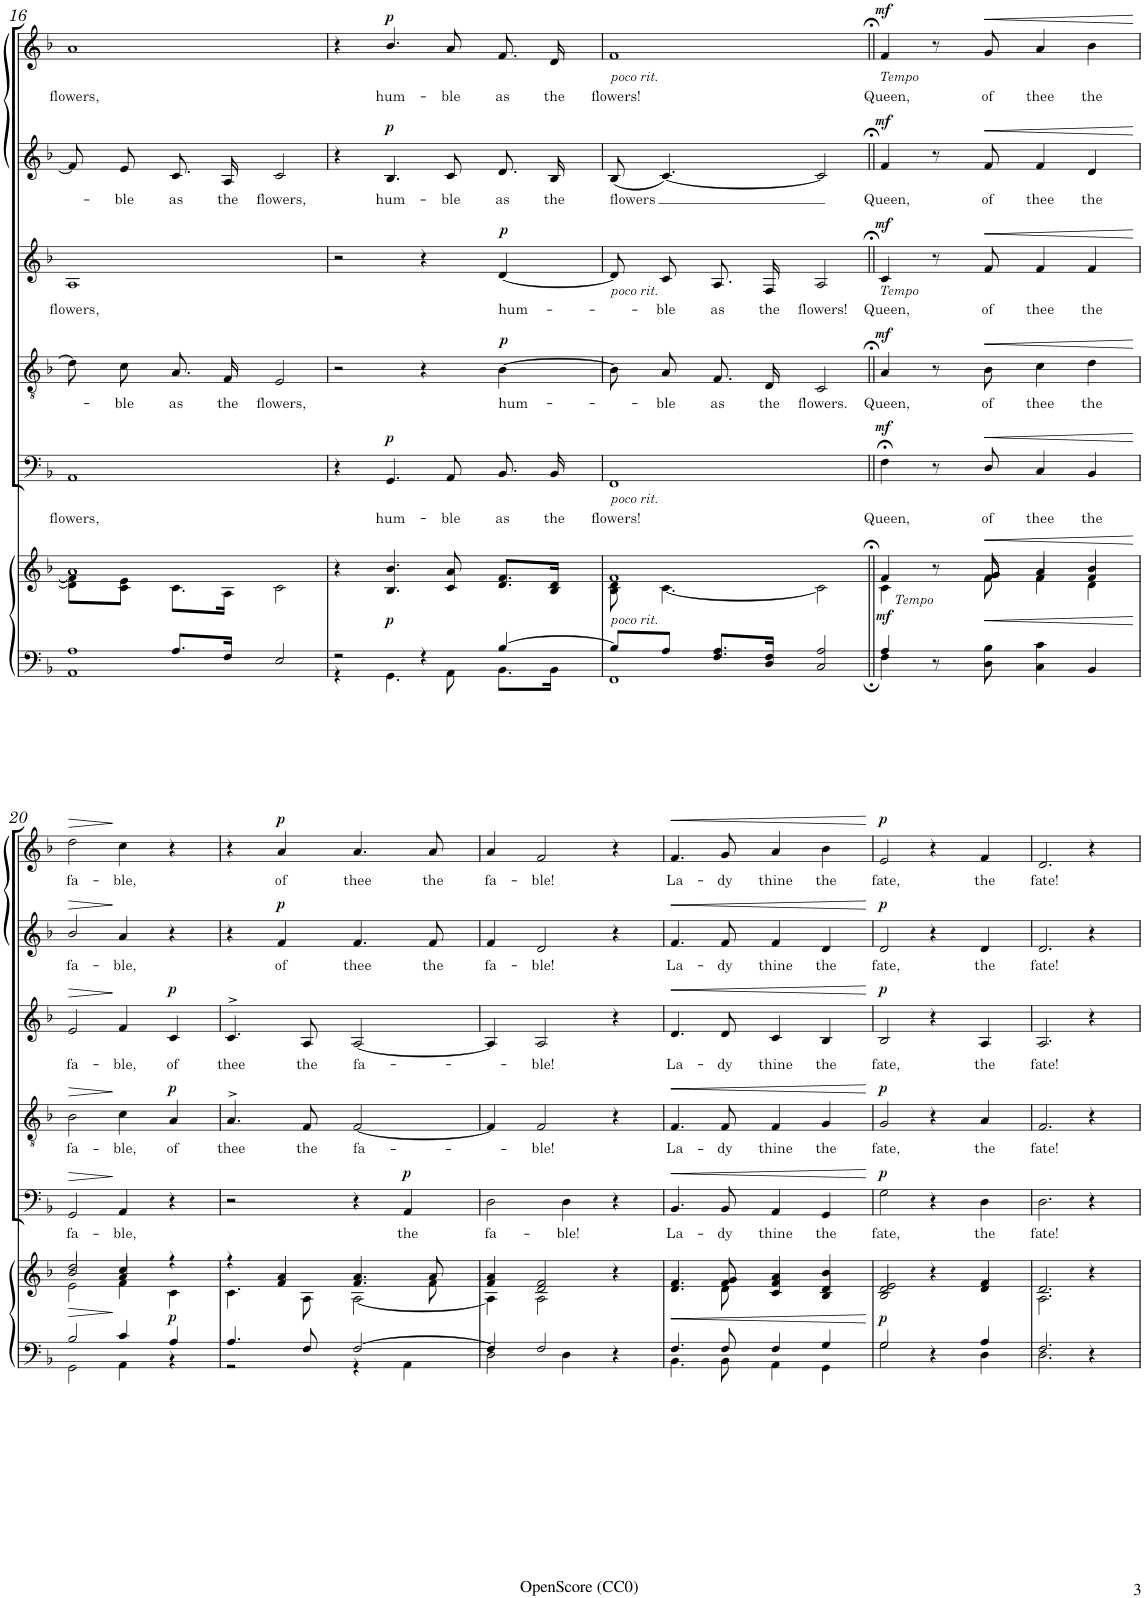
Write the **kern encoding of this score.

**kern	**kern	**dynam	**kern	**text	**dynam	**kern	**text	**dynam	**kern	**text	**dynam	**kern	**text	**dynam	**kern	**text	**dynam
*part6	*part6	*part6	*part5	*part5	*part5	*part4	*part4	*part4	*part3	*part3	*part3	*part2	*part2	*part2	*part1	*part1	*part1
*staff7	*staff6	*staff6/7	*staff5	*staff5	*staff5	*staff4	*staff4	*staff4	*staff3	*staff3	*staff3	*staff2	*staff2	*staff2	*staff1	*staff1	*staff1
*I"Piano for practice only	*	*	*I"Bass	*	*	*I"Tenor	*	*	*I"Alto	*	*	*I"Soprano II	*	*	*I"Soprano I	*	*
*I'Pno	*	*	*	*	*	*	*	*	*	*	*	*	*	*	*	*	*
!!LO:PB:g=z
*clefF4	*clefG2	*	*clefF4	*	*	*clefGv2	*	*	*clefG2	*	*	*clefG2	*	*	*clefG2	*	*
*k[b-]	*k[b-]	*	*k[b-]	*	*	*k[b-]	*	*	*k[b-]	*	*	*k[b-]	*	*	*k[b-]	*	*
*M4/4	*M4/4	*	*M4/4	*	*	*M4/4	*	*	*M4/4	*	*	*M4/4	*	*	*M4/4	*	*
=16	=16	=16	=16	=16	=16	=16	=16	=16	=16	=16	=16	=16	=16	=16	=16	=16	=16
*^	*^	*	*	*	*	*	*	*	*	*	*	*	*	*	*	*	*
*	*^	*	*	*	*	*	*	*	*	*	*	*	*	*	*	*	*	*	*
!	!	!	!	!	!	!	!LO:LY:b	!	!	!	!	!	!LO:LY:b	!	!	!	!	!	!LO:LY:b	!
1A	1AA	4ryy	1a	8d\] 8f\]L	.	1AA	flowers,	.	8d\L]	.	.	1A	flowers,	.	8f/L]	.	.	1a	flowers,	.
!	!	!	!	!	!	!	!	!	!	!LO:LY:b	!	!	!	!	!	!LO:LY:b	!	!	!	!
.	.	.	.	8c\ 8e\J	.	.	.	.	8c\J	-ble	.	.	.	.	8e/J	-ble	.	.	.	.
!	!	!	!	!	!	!	!	!	!	!LO:LY:b	!	!	!	!	!	!LO:LY:b	!	!	!	!
.	.	8.A/L	.	8.c\L	.	.	.	.	8.A/L	as	.	.	.	.	8.c/L	as	.	.	.	.
!	!	!	!	!	!	!	!	!	!	!LO:LY:b	!	!	!	!	!	!LO:LY:b	!	!	!	!
.	.	16F/Jk	.	16A\Jk	.	.	.	.	16F/Jk	the	.	.	.	.	16A/Jk	the	.	.	.	.
!	!	!	!	!	!	!	!	!	!	!LO:LY:b	!	!	!	!	!	!LO:LY:b	!	!	!	!
.	.	2E/	.	2c\	.	.	.	.	2E/	flowers,	.	.	.	.	2c/	flowers,	.	.	.	.
*	*v	*v	*	*	*	*	*	*	*	*	*	*	*	*	*	*	*	*	*	*
*	*	*v	*v	*	*	*	*	*	*	*	*	*	*	*	*	*	*	*	*
=17	=17	=17	=17	=17	=17	=17	=17	=17	=17	=17	=17	=17	=17	=17	=17	=17	=17	=17
2r	4r	4r	.	4r	.	.	2r	.	.	2r	.	.	4r	.	.	4r	.	.
!	!	!	!LO:DY:b	!	!LO:LY:b	!LO:DY:a	!	!	!	!	!	!	!	!LO:LY:b	!LO:DY:a	!	!LO:LY:b	!LO:DY:a
.	4.GG\	4.B-/ 4.b-/	p	4.GG/	hum-	p	.	.	.	.	.	.	4.B-/	hum-	p	4.b-/	hum-	p
4r	.	.	.	.	.	.	4r	.	.	4r	.	.	.	.	.	.	.	.
!	!	!	!	!	!LO:LY:b	!	!	!	!	!	!	!	!	!LO:LY:b	!	!	!LO:LY:b	!
.	8AA\	8c/ 8a/	.	8AA/	-ble	.	.	.	.	.	.	.	8c/	-ble	.	8a/	-ble	.
!	!	!	!	!	!LO:LY:b	!	!	!LO:LY:b	!LO:DY:a	!	!LO:LY:b	!LO:DY:a	!	!LO:LY:b	!	!	!LO:LY:b	!
[4B-/	8.BB-\L	8.d/ 8.f/L	.	8.BB-/L	as	.	[4B-\	hum-	p	[4d/	hum-	p	8.d/L	as	.	8.f/L	as	.
!	!	!	!	!	!LO:LY:b	!	!	!	!	!	!	!	!	!LO:LY:b	!	!	!LO:LY:b	!
.	16BB-\Jk	16B-/ 16d/Jk	.	16BB-/Jk	the	.	.	.	.	.	.	.	16B-/Jk	the	.	16d/Jk	the	.
=18	=18	=18	=18	=18	=18	=18	=18	=18	=18	=18	=18	=18	=18	=18	=18	=18	=18	=18
*	*	*^	*	*	*	*	*	*	*	*	*	*	*	*	*	*	*	*
!	!	!	!	!	!	!	!	!	!	!	!	!	!	!	!	!	!LO:TX:b:i:t=poco rit.	!	!
!	!	!	!	!	!	!	!	!	!	!	!LO:TX:b:i:t=poco rit.	!	!	!	!	!	!	!	!
!	!	!	!	!	!LO:TX:b:i:t=poco rit.	!	!	!	!	!	!	!	!	!	!	!	!	!	!
!	!	!LO:TX:b:i:t=poco rit.	!	!	!	!	!	!	!	!	!	!	!	!	!	!	!	!	!
!	!	!	!	!	!	!LO:LY:b	!	!	!	!	!	!	!	!	!LO:LY:b	!	!	!LO:LY:b	!
8B-/L]	1FF	1f	8B-\ 8d\	.	1FF	flowers!	.	8B-/L]	.	.	8d/L]	.	.	(8B-/	-flowers	.	1f	flowers!	.
!	!	!	!	!	!	!	!	!	!LO:LY:b	!	!	!LO:LY:b	!	!	!	!	!	!	!
8A/J	.	.	[4.c\	.	.	.	.	8A/J	-ble	.	8c/J	-ble	.	[4.c/)	.	.	.	.	.
!	!	!	!	!	!	!	!	!	!LO:LY:b	!	!	!LO:LY:b	!	!	!	!	!	!	!
8.F/ 8.A/L	.	.	.	.	.	.	.	8.F/L	as	.	8.A/L	as	.	.	.	.	.	.	.
!	!	!	!	!	!	!	!	!	!LO:LY:b	!	!	!LO:LY:b	!	!	!	!	!	!	!
16D/ 16F/Jk	.	.	.	.	.	.	.	16D/Jk	the	.	16F/Jk	the	.	.	.	.	.	.	.
!	!	!	!	!	!	!	!	!	!LO:LY:b	!	!	!LO:LY:b	!	!	!	!	!	!	!
2C/ 2A/	.	.	2c\]	.	.	.	.	2C/	flowers.	.	2A/	flowers!	.	2c/]	.	.	.	.	.
=19||	=19||	=19||	=19||	=19||	=19||	=19||	=19||	=19||	=19||	=19||	=19||	=19||	=19||	=19||	=19||	=19||	=19||	=19||	=19||
*	*	*	*^	*	*	*	*	*	*	*	*	*	*	*	*	*	*	*	*
!	!	!	!	!	!	!	!	!	!	!	!	!	!	!	!	!	!	!LO:TX:b:i:t=Tempo	!	!
!	!	!	!	!	!	!	!	!	!	!	!	!LO:TX:b:i:t=Tempo	!	!	!	!	!	!	!	!
!	!	!LO:TX:b:i:t=Tempo	!	!	!	!	!	!	!	!	!	!	!	!	!	!	!	!	!	!
!	!	!	!	!	!LO:DY:b	!	!LO:LY:b	!LO:DY:a	!	!LO:LY:b	!LO:DY:a	!	!LO:LY:b	!LO:DY:a	!	!LO:LY:b	!LO:DY:a	!	!LO:LY:b	!LO:DY:a
4A/	4F\	4f/	4c\	4.ryy	mf	4F;<\	Queen,	mf	4A/	Queen,	mf	4c/	Queen,	mf	4f/	Queen,	mf	4f/	Queen,	mf
8r	2.ryy	8r	8ryy	.	.	8r	.	.	8r	.	.	8r	.	.	8r	.	.	8r	.	.
!	!	!	!	!	!LO:HP:b	!	!LO:LY:b	!LO:HP:b	!	!LO:LY:b	!LO:HP:b	!	!LO:LY:b	!LO:HP:b	!	!LO:LY:b	!LO:HP:b	!	!LO:LY:b	!LO:HP:b
8D\ 8B-\	.	8g/	8f\	8f/	<	8D/	of	<	8B-\	of	<	8f/	of	<	8f/	of	<	8g/	of	<
!	!	!	!	!	!	!	!LO:LY:b	!	!	!LO:LY:b	!	!	!LO:LY:b	!	!	!LO:LY:b	!	!	!LO:LY:b	!
4C\ 4c\	.	4a/	4f\	4f/	.	4C/	thee	.	4c\	thee	.	4f/	thee	.	4f/	thee	.	4a/	thee	.
!	!	!	!	!	!	!	!LO:LY:b	!	!	!LO:LY:b	!	!	!LO:LY:b	!	!	!LO:LY:b	!	!	!LO:LY:b	!
4BB-/	.	4b-/	4d\	4f/	.	4BB-/	the	.	4d\	the	.	4f/	the	.	4d/	the	.	4b-\	the	.
*v	*v	*	*	*	*	*	*	*	*	*	*	*	*	*	*	*	*	*	*	*
*	*v	*v	*v	*	*	*	*	*	*	*	*	*	*	*	*	*	*	*	*
.	.	[	.	.	[	.	.	[	.	.	[	.	.	[	.	.	[
!!LO:LB:g=z
=20	=20	=20	=20	=20	=20	=20	=20	=20	=20	=20	=20	=20	=20	=20	=20	=20	=20
*^	*^	*	*	*	*	*	*	*	*	*	*	*	*	*	*	*	*
*	*	*	*^	*	*	*	*	*	*	*	*	*	*	*	*	*	*	*	*
!	!	!	!	!	!	!	!LO:LY:b	!LO:HP:b	!	!LO:LY:b	!LO:HP:b	!	!LO:LY:b	!LO:HP:b	!	!LO:LY:b	!LO:HP:b	!	!LO:LY:b	!LO:HP:b
2B-/	2GG\	2dd/	2b-/	2e\	.	2GG/	fa-	>	2B-\	fa-	>	2e/	fa-	>	2b-/	fa-	>	2dd\	fa-	>
!	!	!	!	!	!	!	!LO:LY:b	!	!	!LO:LY:b	!	!	!LO:LY:b	!	!	!LO:LY:b	!	!	!LO:LY:b	!
4c/	4AA\	4cc/	4a/	4f\	.	4AA/	-ble,	]	4c\	-ble,	]	4f/	-ble,	]	4a/	-ble,	]	4cc\	-ble,	]
!	!	!	!	!	!LO:DY:a=2	!	!	!	!	!LO:LY:b	!LO:DY:a	!	!LO:LY:b	!LO:DY:a	!	!	!	!	!	!
4A/	4r	4r	4ryy	4c\	p	4r	.	.	4A/	of	p	4c/	of	p	4r	.	.	4r	.	.
=21	=21	=21	=21	=21	=21	=21	=21	=21	=21	=21	=21	=21	=21	=21	=21	=21	=21	=21	=21	=21
!	!	!	!	!	!	!	!	!	!	!LO:LY:b	!	!	!LO:LY:b	!	!	!	!	!	!	!
4.A/	2r	4r	4ryy	4.c\	.	2r	.	.	4.A^>/	thee	.	4.c^>/	thee	.	4r	.	.	4r	.	.
!	!	!	!	!	!	!	!	!	!	!	!	!	!	!	!	!LO:LY:b	!LO:DY:a	!	!LO:LY:b	!LO:DY:a
.	.	4a/	4f/	.	.	.	.	.	.	.	.	.	.	.	4f/	of	p	4a/	of	p
!	!	!	!	!	!	!	!	!	!	!LO:LY:b	!	!	!LO:LY:b	!	!	!	!	!	!	!
8F/	.	.	.	8A\	.	.	.	.	8F/	the	.	8A/	the	.	.	.	.	.	.	.
!	!	!	!	!	!	!	!	!	!	!LO:LY:b	!	!	!LO:LY:b	!	!	!LO:LY:b	!	!	!LO:LY:b	!
[2F/	4r	4.f/ 4.a/	4.ryy	[<2A\	.	4r	.	.	[2F/	fa-	.	[2A/	fa-	.	4.f/	thee	.	4.a/	thee	.
!	!	!	!	!	!	!	!LO:LY:b	!LO:DY:a	!	!	!	!	!	!	!	!	!	!	!	!
.	4AA\	.	.	.	.	4AA/	the	p	.	.	.	.	.	.	.	.	.	.	.	.
!	!	!	!	!	!	!	!	!	!	!	!	!	!	!	!	!LO:LY:b	!	!	!LO:LY:b	!
.	.	8a/	8f\	.	.	.	.	.	.	.	.	.	.	.	8f/	the	.	8a/	the	.
*	*	*	*v	*v	*	*	*	*	*	*	*	*	*	*	*	*	*	*	*	*
=22	=22	=22	=22	=22	=22	=22	=22	=22	=22	=22	=22	=22	=22	=22	=22	=22	=22	=22	=22
!	!	!	!	!	!	!LO:LY:b	!	!	!	!	!	!	!	!	!LO:LY:b	!	!	!LO:LY:b	!
4F/]	2D\	4f/ 4a/	4A\]	.	2D\	fa-	.	4F/]	.	.	4A/]	.	.	4f/	fa-	.	4a/	fa-	.
!	!	!	!	!	!	!	!	!	!LO:LY:b	!	!	!LO:LY:b	!	!	!LO:LY:b	!	!	!LO:LY:b	!
2F/	.	2d/ 2f/	2A\	.	.	.	.	2F/	-ble!	.	2A/	-ble!	.	2d/	-ble!	.	2f/	-ble!	.
!	!	!	!	!	!	!LO:LY:b	!	!	!	!	!	!	!	!	!	!	!	!	!
.	4D\	.	.	.	4D\	-ble!	.	.	.	.	.	.	.	.	.	.	.	.	.
4r	4ryy	4r	4ryy	.	4r	.	.	4r	.	.	4r	.	.	4r	.	.	4r	.	.
=23	=23	=23	=23	=23	=23	=23	=23	=23	=23	=23	=23	=23	=23	=23	=23	=23	=23	=23	=23
!	!	!	!	!	!	!LO:LY:b	!LO:HP:b	!	!LO:LY:b	!LO:HP:b	!	!LO:LY:b	!LO:HP:b	!	!LO:LY:b	!LO:HP:b	!	!LO:LY:b	!LO:HP:b
4.F/	4.BB-\	4.f/	4.d/	.	4.BB-/	La-	<	4.F/	La-	<	4.d/	La-	<	4.f/	La-	<	4.f/	La-	<
!	!	!	!	!	!	!LO:LY:b	!	!	!LO:LY:b	!	!	!LO:LY:b	!	!	!LO:LY:b	!	!	!LO:LY:b	!
8F/	8BB-\	8f/ 8g/	8d\	.	8BB-/	-dy	.	8F/	-dy	.	8d/	-dy	.	8f/	-dy	.	8g/	-dy	.
!	!	!	!	!	!	!LO:LY:b	!	!	!LO:LY:b	!	!	!LO:LY:b	!	!	!LO:LY:b	!	!	!LO:LY:b	!
4F/	4AA\	4f/ 4a/	4c/	.	4AA/	thine	.	4F/	thine	.	4c/	thine	.	4f/	thine	.	4a/	thine	.
!	!	!	!	!	!	!LO:LY:b	!	!	!LO:LY:b	!	!	!LO:LY:b	!	!	!LO:LY:b	!	!	!LO:LY:b	!
4G/	4GG\	4d/ 4b-/	4B-/	.	4GG/	the	.	4G/	the	.	4B-/	the	.	4d/	the	.	4b-\	the	.
*v	*v	*	*	*	*	*	*	*	*	*	*	*	*	*	*	*	*	*	*
*	*v	*v	*	*	*	*	*	*	*	*	*	*	*	*	*	*	*	*
.	.	.	.	.	[	.	.	[	.	.	[	.	.	[	.	.	[
=24	=24	=24	=24	=24	=24	=24	=24	=24	=24	=24	=24	=24	=24	=24	=24	=24	=24
*^	*^	*	*	*	*	*	*	*	*	*	*	*	*	*	*	*	*
*	*	*	*^	*	*	*	*	*	*	*	*	*	*	*	*	*	*	*	*
!	!	!	!	!	!LO:DY:a=2	!	!LO:LY:b	!LO:DY:a	!	!LO:LY:b	!LO:DY:a	!	!LO:LY:b	!LO:DY:a	!	!LO:LY:b	!LO:DY:a	!	!LO:LY:b	!LO:DY:a
2G/	2G\	2d/ 2e/	2.ryy	2B-/	p	2G\	fate,	p	2G/	fate,	p	2B-/	fate,	p	2d/	fate,	p	2e/	fate,	p
4r	4ryy	4r	.	2ryy	.	4r	.	.	4r	.	.	4r	.	.	4r	.	.	4r	.	.
!	!	!	!	!	!	!	!LO:LY:b	!	!	!LO:LY:b	!	!	!LO:LY:b	!	!	!LO:LY:b	!	!	!LO:LY:b	!
4A/	4D\	4f/	4d/	.	.	4D\	the	.	4A/	the	.	4A/	the	.	4d/	the	.	4f/	the	.
*	*	*	*v	*v	*	*	*	*	*	*	*	*	*	*	*	*	*	*	*	*
=25	=25	=25	=25	=25	=25	=25	=25	=25	=25	=25	=25	=25	=25	=25	=25	=25	=25	=25	=25
!	!	!	!	!	!	!LO:LY:b	!	!	!LO:LY:b	!	!	!LO:LY:b	!	!	!LO:LY:b	!	!	!LO:LY:b	!
2.F/	2.D\	2.d/	2.A\	.	2.D\	fate!	.	2.F/	fate!	.	2.A/	fate!	.	2.d/	fate!	.	2.d/	fate!	.
4r	4ryy	4r	4ryy	.	4r	.	.	4r	.	.	4r	.	.	4r	.	.	4r	.	.
*v	*v	*	*	*	*	*	*	*	*	*	*	*	*	*	*	*	*	*	*
*	*v	*v	*	*	*	*	*	*	*	*	*	*	*	*	*	*	*	*
=	=	=	=	=	=	=	=	=	=	=	=	=	=	=	=	=	=
*-	*-	*-	*-	*-	*-	*-	*-	*-	*-	*-	*-	*-	*-	*-	*-	*-	*-
